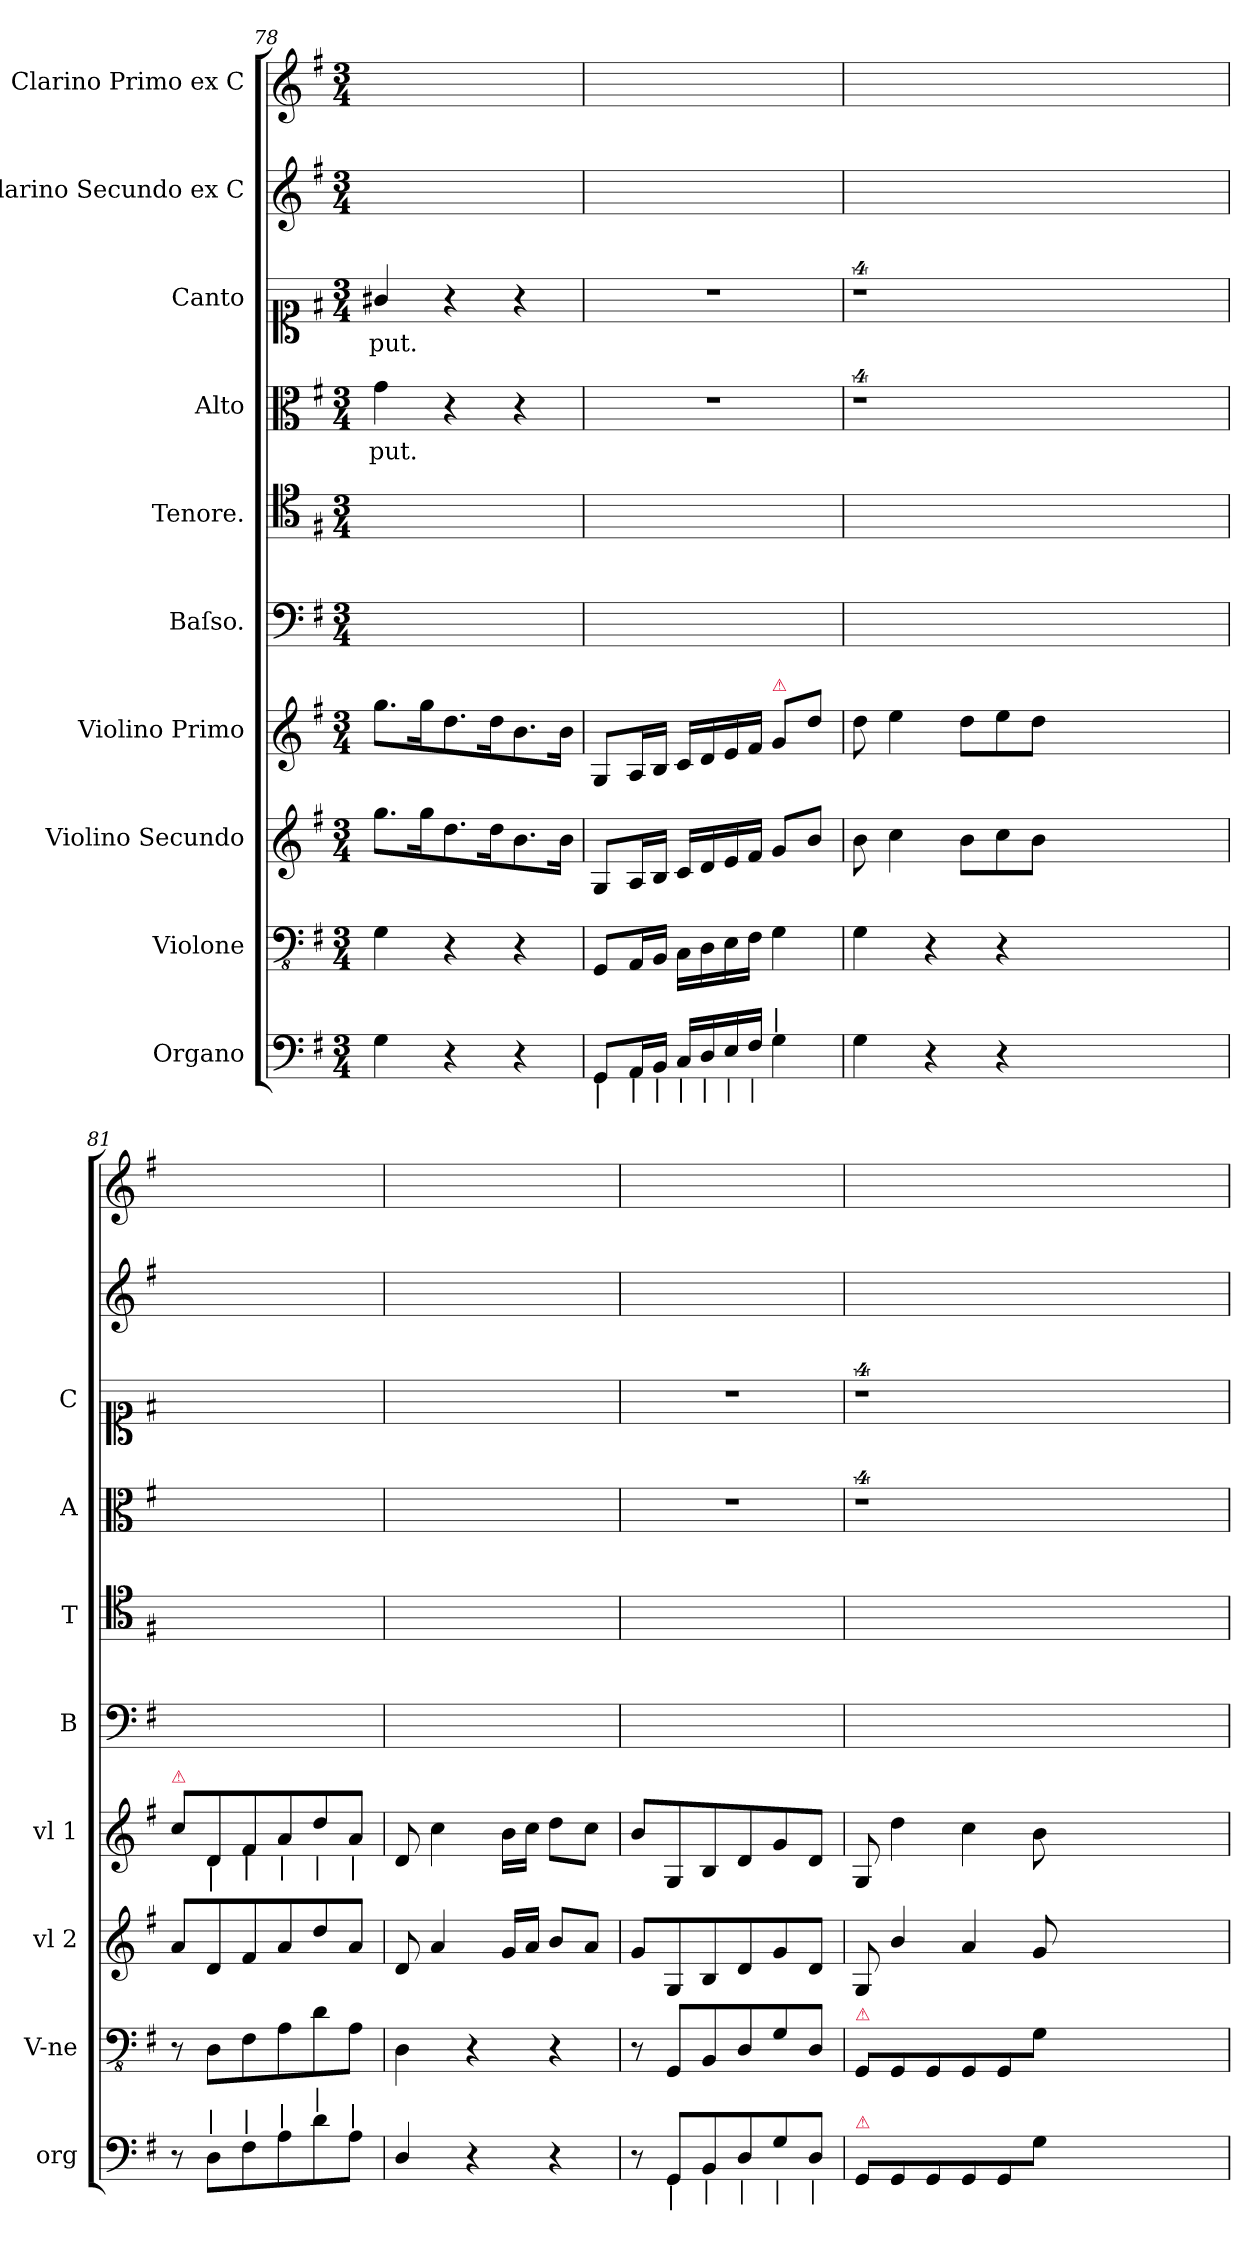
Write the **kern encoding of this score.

**kern	**kern	**kern	**kern	**kern	**kern	**kern	**text	**kern	**text	**kern	**kern
*part10	*part9	*part8	*part7	*part6	*part5	*part4	*part4	*part3	*part3	*part2	*part1
*staff10	*staff9	*staff8	*staff7	*staff6	*staff5	*staff4	*staff4	*staff3	*staff3	*staff2	*staff1
*I"Organo	*I"Violone	*I"Violino Secundo	*I"Violino Primo	*I"Baſso.	*I"Tenore.	*I"Alto	*	*I"Canto	*	*I"Clarino Secundo ex C	*I"Clarino Primo ex C
*I'org	*I'V-ne	*I'vl 2	*I'vl 1	*I'B	*I'T	*I'A	*	*I'C	*	*	*
*clefF4	*clefFv4	*clefG2	*clefG2	*clefF4	*clefC4	*clefC3	*	*clefC1	*	*clefG2	*clefG2
*k[f#]	*k[f#]	*k[f#]	*k[f#]	*k[f#]	*k[f#]	*k[f#]	*	*k[f#]	*	*k[f#]	*k[f#]
*M3/4	*M3/4	*M3/4	*M3/4	*M3/4	*M3/4	*M3/4	*	*M3/4	*	*M3/4	*M3/4
=78	=78	=78	=78	=78	=78	=78	=78	=78	=78	=78	=78
4G\	4GG\	8.gg\L	8.gg\L	2.ryy	2.ryy	4g\	-put.	4g#X/	-put.	2.ryy	2.ryy
.	.	16gg\K	16gg\K	.	.	.	.	.	.	.	.
4r	4r	8.dd\	8.dd\	.	.	4r	.	4r	.	.	.
.	.	16dd\K	16dd\K	.	.	.	.	.	.	.	.
4r	4r	8.b\	8.b\	.	.	4r	.	4r	.	.	.
.	.	16b\Jk	16b\Jk	.	.	.	.	.	.	.	.
=79	=79	=79	=79	=79	=79	=79	=79	=79	=79	=79	=79
!LO:TX:b:t=|	!	!	!	!	!	!	!	!	!	!	!
8GG/L	8GGG/L	8G/L	8G/L	2.ryy	2.ryy	2.r	.	2.r	.	2.ryy	2.ryy
!LO:TX:b:t=|	!	!	!	!	!	!	!	!	!	!	!
16AA/L	16AAA/L	16A/L	16A/L	.	.	.	.	.	.	.	.
!LO:TX:b:t=|	!	!	!	!	!	!	!	!	!	!	!
16BB/JJ	16BBB/JJ	16B/JJ	16B/JJ	.	.	.	.	.	.	.	.
!LO:TX:b:t=|	!	!	!	!	!	!	!	!	!	!	!
16C/LL	16CC\LL	16c/LL	16c/LL	.	.	.	.	.	.	.	.
!LO:TX:b:t=|	!	!	!	!	!	!	!	!	!	!	!
16D/	16DD\	16d/	16d/	.	.	.	.	.	.	.	.
!LO:TX:b:t=|	!	!	!	!	!	!	!	!	!	!	!
16E/	16EE\	16e/	16e/	.	.	.	.	.	.	.	.
!LO:TX:b:t=|	!	!	!	!	!	!	!	!	!	!	!
16F#/JJ	16FF#\JJ	16f#/JJ	16f#/JJ	.	.	.	.	.	.	.	.
!	!	!	!LO:TX:a:color=crimson:t=⚠	!	!	!	!	!	!	!	!
!LO:TX:a:t=|	!	!	!	!	!	!	!	!	!	!	!
4G\	4GG\	8g/L	8g/L	.	.	.	.	.	.	.	.
.	.	8b/J	8dd\J	.	.	.	.	.	.	.	.
=80	=80	=80	=80	=80	=80	=80	=80	=80	=80	=80	=80
4G\	4GG\	8b\	8dd\	2.ryy	2.ryy	4%9r	.	4%9r	.	2.ryy	2.ryy
.	.	4cc\	4ee\	.	.	.	.	.	.	.	.
4r	4r	.	.	.	.	.	.	.	.	.	.
.	.	8b\L	8dd\L	.	.	.	.	.	.	.	.
4r	4r	8cc\	8ee\	.	.	.	.	.	.	.	.
.	.	8b\J	8dd\J	.	.	.	.	.	.	.	.
1.ryy	1.ryy	1.ryy	1.ryy	1.ryy	1.ryy	.	.	.	.	1.ryy	1.ryy
=81	=81	=81	=81	=81	=81	=81	=81	=81	=81	=81	=81
!	!	!	!LO:TX:a:color=crimson:t=⚠	!	!	!	!	!	!	!	!
8r	8r	8a/L	8cc\L	2.ryy	2.ryy	2.ryy	.	2.ryy	.	2.ryy	2.ryy
!	!	!	!LO:TX:b:t=|	!	!	!	!	!	!	!	!
!LO:TX:a:t=|	!	!	!	!	!	!	!	!	!	!	!
8D\L	8DD\L	8d/	8d/	.	.	.	.	.	.	.	.
!	!	!	!LO:TX:b:t=|	!	!	!	!	!	!	!	!
!LO:TX:a:t=|	!	!	!	!	!	!	!	!	!	!	!
8F#\	8FF#\	8f#/	8f#/	.	.	.	.	.	.	.	.
!	!	!	!LO:TX:b:t=|	!	!	!	!	!	!	!	!
!LO:TX:a:t=|	!	!	!	!	!	!	!	!	!	!	!
8A\	8AA\	8a/	8a/	.	.	.	.	.	.	.	.
!	!	!	!LO:TX:b:t=|	!	!	!	!	!	!	!	!
!LO:TX:a:t=|	!	!	!	!	!	!	!	!	!	!	!
8d\	8D\	8dd/	8dd/	.	.	.	.	.	.	.	.
!	!	!	!LO:TX:b:t=|	!	!	!	!	!	!	!	!
!LO:TX:a:t=|	!	!	!	!	!	!	!	!	!	!	!
8A\J	8AA\J	8a/J	8a/J	.	.	.	.	.	.	.	.
=82	=82	=82	=82	=82	=82	=82	=82	=82	=82	=82	=82
4D/	4DD\	8d/	8d/	2.ryy	2.ryy	2.ryy	.	2.ryy	.	2.ryy	2.ryy
.	.	4a/	4cc\	.	.	.	.	.	.	.	.
4r	4r	.	.	.	.	.	.	.	.	.	.
.	.	16g/LL	16b\LL	.	.	.	.	.	.	.	.
.	.	16a/JJ	16cc\JJ	.	.	.	.	.	.	.	.
4r	4r	8b/L	8dd\L	.	.	.	.	.	.	.	.
.	.	8a/J	8cc\J	.	.	.	.	.	.	.	.
=83	=83	=83	=83	=83	=83	=83	=83	=83	=83	=83	=83
8r	8r	8g/L	8b/L	2.ryy	2.ryy	2.r	.	2.r	.	2.ryy	2.ryy
!LO:TX:b:t=|	!	!	!	!	!	!	!	!	!	!	!
8GG/L	8GGG/L	8G/	8G/	.	.	.	.	.	.	.	.
!LO:TX:b:t=|	!	!	!	!	!	!	!	!	!	!	!
8BB/	8BBB/	8B/	8B/	.	.	.	.	.	.	.	.
!LO:TX:b:t=|	!	!	!	!	!	!	!	!	!	!	!
8D/	8DD/	8d/	8d/	.	.	.	.	.	.	.	.
!LO:TX:b:t=|	!	!	!	!	!	!	!	!	!	!	!
8G/	8GG/	8g/	8g/	.	.	.	.	.	.	.	.
!LO:TX:b:t=|	!	!	!	!	!	!	!	!	!	!	!
8D/J	8DD/J	8d/J	8d/J	.	.	.	.	.	.	.	.
=84	=84	=84	=84	=84	=84	=84	=84	=84	=84	=84	=84
!	!LO:TX:a:color=crimson:t=⚠	!	!	!	!	!	!	!	!	!	!
!LO:TX:a:color=crimson:t=⚠	!	!	!	!	!	!	!	!	!	!	!
8GG/L	8GGG/L	8G/	8G/	2.ryy	2.ryy	4%9r	.	4%9r	.	2.ryy	2.ryy
8GG/	8GGG/	4b/	4dd\	.	.	.	.	.	.	.	.
8GG/	8GGG/	.	.	.	.	.	.	.	.	.	.
8GG/	8GGG/	4a/	4cc\	.	.	.	.	.	.	.	.
8GG/	8GGG/	.	.	.	.	.	.	.	.	.	.
8G\J	8GG\J	8g/	8b\	.	.	.	.	.	.	.	.
1.ryy	1.ryy	1.ryy	1.ryy	1.ryy	1.ryy	.	.	.	.	1.ryy	1.ryy
=	=	=	=	=	=	=	=	=	=	=	=
*-	*-	*-	*-	*-	*-	*-	*-	*-	*-	*-	*-
